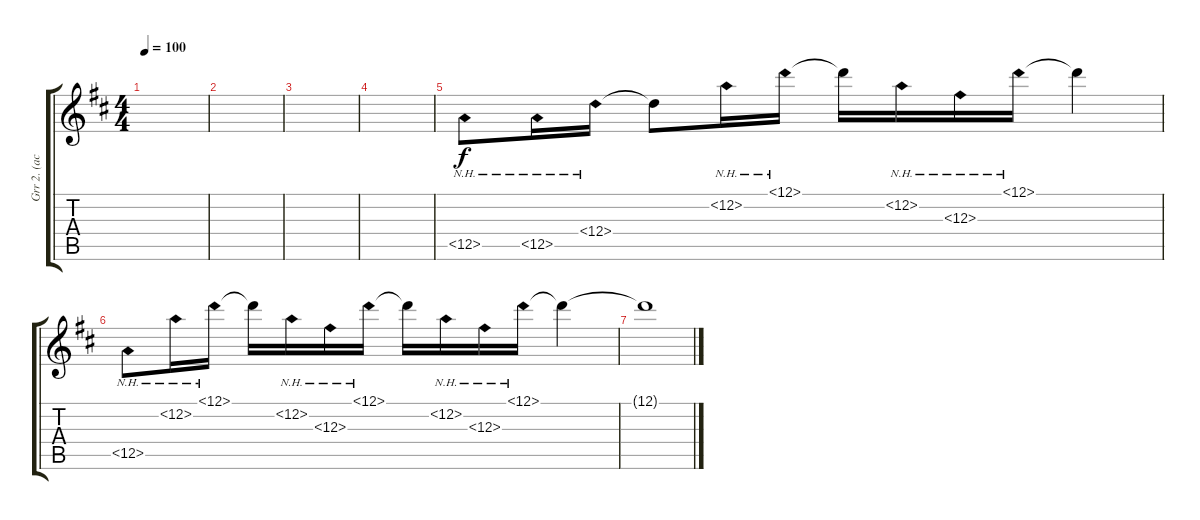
\track ("Grr 2. (acous)" "Grr 2. (ac") {instrument acousticguitarsteel}
\staff {score tabs}
\tuning (D4 A3 Gb3 D3 A2 D2) {hide}
\ts (4 4)
\tempo 100
\clef g2
\ks d
|
|
|
|
12.5{nh}.8 12.5{nh}.16 12.4{nh}.16 12.4{t}.8 12.2{nh}.16 12.1{nh}.16 12.1{t}.16 12.2{nh}.16 12.3{nh}.16 12.1{nh}.16 12.1{t}.4 |
12.5{nh}.8 12.2{nh}.16 12.1{nh}.16 12.1{t}.16 12.2{nh}.16 12.3{nh}.16 12.1{nh}.16 12.1{t}.16 12.2{nh}.16 12.3{nh}.16 12.1{nh}.16 12.1{t}.4 |
12.1{t}.1
